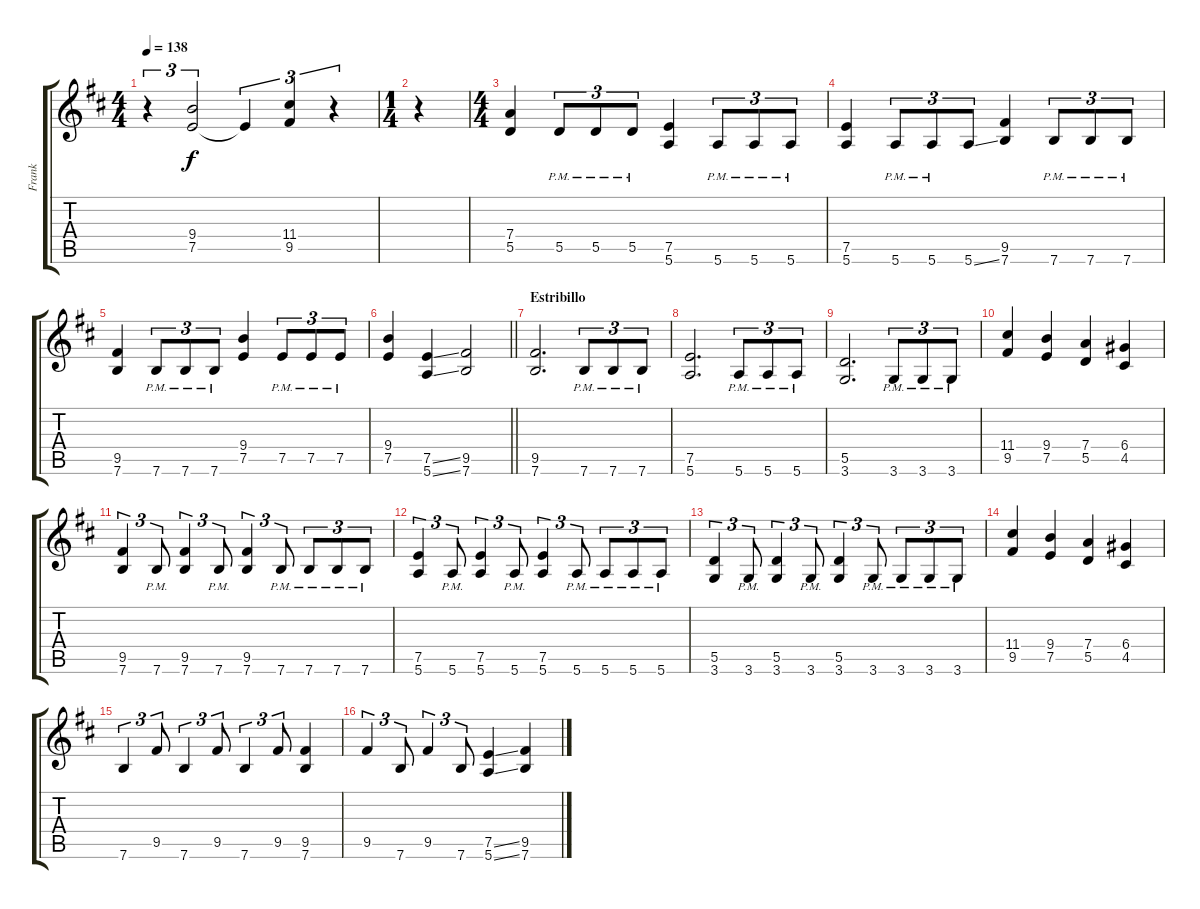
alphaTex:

\track ("Frank" "Frank") {instrument distortionguitar}
\staff {score tabs}
\tuning (E4 B3 G3 D3 A2 E2) {hide}
\ts (4 4)
\tempo 138
\clef g2
\ks d
r.4{tu (3 2) dy f} (9.4 7.5).2{tu (3 2)} 7.5{t}.4{tu (3 2)} (11.4 9.5).4{tu (3 2)} r.4{tu (3 2)} |
\ts (1 4)
r.4 |
\ts (4 4)
(7.4 5.5).4 5.5{pm}.8{tu (3 2)} 5.5{pm}.8{tu (3 2)} 5.5{pm}.8{tu (3 2)} (7.5 5.6).4 5.6{pm}.8{tu (3 2)} 5.6{pm}.8{tu (3 2)} 5.6{pm}.8{tu (3 2)} |
(7.5 5.6).4 5.6{pm}.8{tu (3 2)} 5.6{pm}.8{tu (3 2)} 5.6{ss}.8{tu (3 2)} (9.5 7.6).4 7.6{pm}.8{tu (3 2)} 7.6{pm}.8{tu (3 2)} 7.6{pm}.8{tu (3 2)} |
(9.5 7.6).4 7.6{pm}.8{tu (3 2)} 7.6{pm}.8{tu (3 2)} 7.6{pm}.8{tu (3 2)} (9.4 7.5).4 7.5{pm}.8{tu (3 2)} 7.5{pm}.8{tu (3 2)} 7.5{pm}.8{tu (3 2)} |
\barLineRight lightlight
(9.4 7.5).4 (7.5{ss} 5.6{ss}).4 (9.5 7.6).2 |
\section ("" "Estribillo")
(9.5 7.6).2{d} 7.6{pm}.8{tu (3 2)} 7.6{pm}.8{tu (3 2)} 7.6{pm}.8{tu (3 2)} |
(7.5 5.6).2{d} 5.6{pm}.8{tu (3 2)} 5.6{pm}.8{tu (3 2)} 5.6{pm}.8{tu (3 2)} |
(5.5 3.6).2{d} 3.6{pm}.8{tu (3 2)} 3.6{pm}.8{tu (3 2)} 3.6{pm}.8{tu (3 2)} |
(11.4 9.5).4 (9.4 7.5).4 (7.4 5.5).4 (6.4 4.5).4 |
(9.5 7.6).4{tu (3 2)} 7.6{pm}.8{tu (3 2)} (9.5 7.6).4{tu (3 2)} 7.6{pm}.8{tu (3 2)} (9.5 7.6).4{tu (3 2)} 7.6{pm}.8{tu (3 2)} 7.6{pm}.8{tu (3 2)} 7.6{pm}.8{tu (3 2)} 7.6{pm}.8{tu (3 2)} |
(7.5 5.6).4{tu (3 2)} 5.6{pm}.8{tu (3 2)} (7.5 5.6).4{tu (3 2)} 5.6{pm}.8{tu (3 2)} (7.5 5.6).4{tu (3 2)} 5.6{pm}.8{tu (3 2)} 5.6{pm}.8{tu (3 2)} 5.6{pm}.8{tu (3 2)} 5.6{pm}.8{tu (3 2)} |
(5.5 3.6).4{tu (3 2)} 3.6{pm}.8{tu (3 2)} (5.5 3.6).4{tu (3 2)} 3.6{pm}.8{tu (3 2)} (5.5 3.6).4{tu (3 2)} 3.6{pm}.8{tu (3 2)} 3.6{pm}.8{tu (3 2)} 3.6{pm}.8{tu (3 2)} 3.6{pm}.8{tu (3 2)} |
(11.4 9.5).4 (9.4 7.5).4 (7.4 5.5).4 (6.4 4.5).4 |
7.6.4{tu (3 2)} 9.5.8{tu (3 2)} 7.6.4{tu (3 2)} 9.5.8{tu (3 2)} 7.6.4{tu (3 2)} 9.5.8{tu (3 2)} (9.5 7.6).4 |
9.5.4{tu (3 2)} 7.6.8{tu (3 2)} 9.5.4{tu (3 2)} 7.6.8{tu (3 2)} (7.5{ss} 5.6{ss}).4 (9.5 7.6).4
